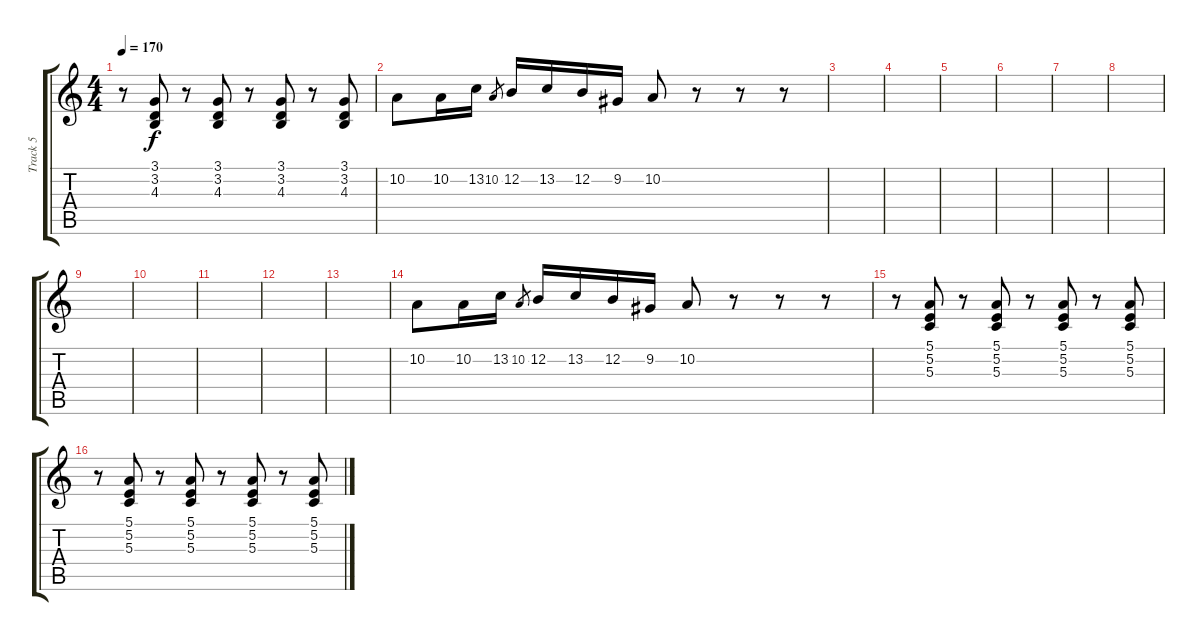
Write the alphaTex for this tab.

\track ("Track 5" "Track 5") {instrument accordion}
\staff {score tabs}
\tuning (E4 B3 G3 D3 A2 E2) {hide}
\ts (4 4)
\tempo 170
\clef g2
\ks c
r.8{dy f} (3.1 3.2 4.3).8 r.8 (3.1 3.2 4.3).8 r.8 (3.1 3.2 4.3).8 r.8 (3.1 3.2 4.3).8 |
10.2.8 10.2.16 13.2.16 10.2.8{gr} 12.2.16 13.2.16 12.2.16 9.2.16 10.2.8 r.8 r.8 r.8 |
|
|
|
|
|
|
|
|
|
|
|
10.2.8 10.2.16 13.2.16 10.2.8{gr} 12.2.16 13.2.16 12.2.16 9.2.16 10.2.8 r.8 r.8 r.8 |
r.8 (5.1 5.2 5.3).8 r.8 (5.1 5.2 5.3).8 r.8 (5.1 5.2 5.3).8 r.8 (5.1 5.2 5.3).8 |
r.8 (5.1 5.2 5.3).8 r.8 (5.1 5.2 5.3).8 r.8 (5.1 5.2 5.3).8 r.8 (5.1 5.2 5.3).8
